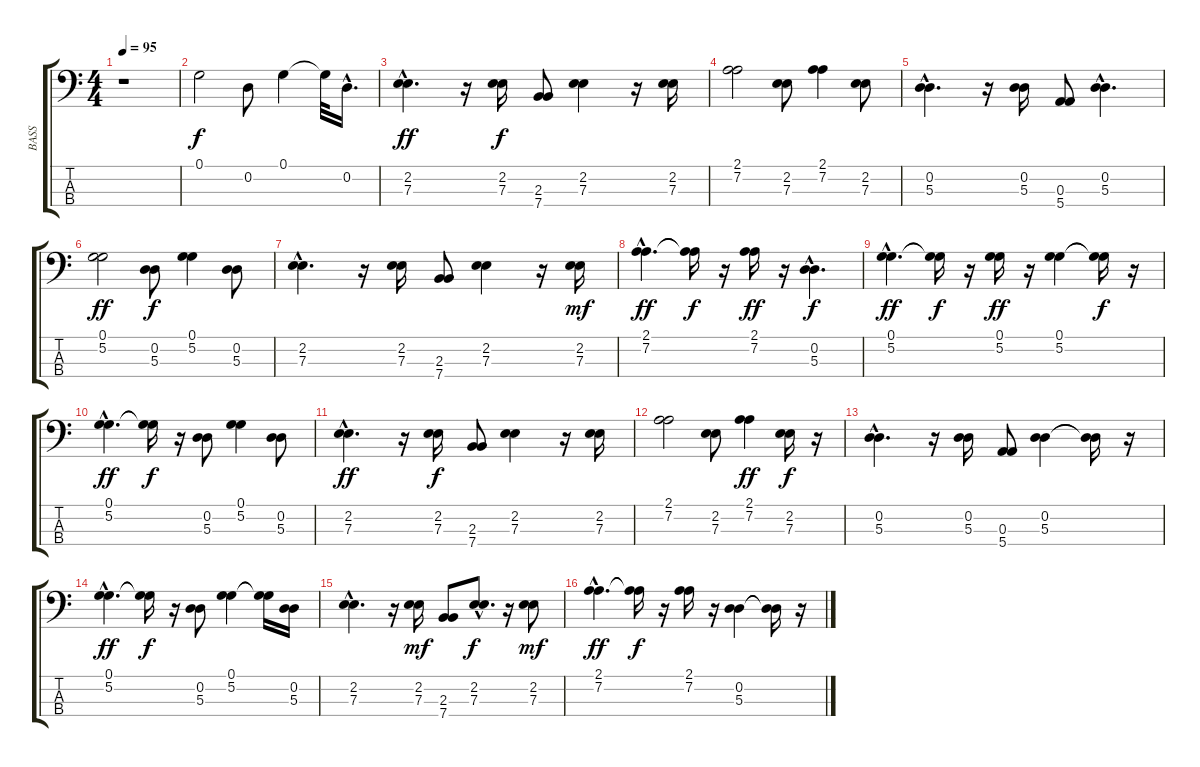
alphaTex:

\track ("BASS" "BASS") {instrument electricbassfinger}
\staff {score tabs}
\tuning (G2 D2 A1 E1) {hide}
\ts (4 4)
\tempo 95
\clef f4
\ks c
r.1{dy ff} |
0.1.2{dy f} 0.2.8 0.1.4 0.1{t}.32 0.2{hac}.16{d} |
(2.2{hac} 7.3{hac}).4{d dy ff} r.16 (2.2 7.3).16{dy f} (2.3 7.4).8 (2.2 7.3).4 r.16 (2.2 7.3).16 |
(2.1 7.2).2 (2.2 7.3).8 (2.1 7.2).4 (2.2 7.3).8 |
(0.2{hac} 5.3{hac}).4{d} r.16 (0.2 5.3).16 (0.3 5.4).8 (0.2{hac} 5.3{hac}).4{d} |
(0.1 5.2).2{dy ff} (0.2 5.3).8{dy f} (0.1 5.2).4 (0.2 5.3).8 |
(2.2{hac} 7.3{hac}).4{d} r.16 (2.2 7.3).16 (2.3 7.4).8 (2.2 7.3).4 r.16 (2.2 7.3).16{dy mf} |
(2.1{hac} 7.2{hac}).4{d dy ff} (2.1{t} 7.2{t}).16{dy f} r.16 (2.1 7.2).16{dy ff} r.16 (0.2{hac} 5.3{hac}).4{d dy f} |
(0.1{hac} 5.2{hac}).4{d dy ff} (0.1{t} 5.2{t}).16{dy f} r.16 (0.1 5.2).16{dy ff} r.16 (0.1 5.2).4 (0.1{t} 5.2{t}).16{dy f} r.16 |
(0.1{hac} 5.2{hac}).4{d dy ff} (0.1{t} 5.2{t}).16{dy f} r.16 (0.2 5.3).8 (0.1 5.2).4 (0.2 5.3).8 |
(2.2{hac} 7.3{hac}).4{d dy ff} r.16 (2.2 7.3).16{dy f} (2.3 7.4).8 (2.2 7.3).4 r.16 (2.2 7.3).16 |
(2.1 7.2).2 (2.2 7.3).8 (2.1 7.2).4{dy ff} (2.2 7.3).16{dy f} r.16 |
(0.2{hac} 5.3{hac}).4{d} r.16 (0.2 5.3).16 (0.3 5.4).8 (0.2 5.3).4 (0.2{t} 5.3{t}).16 r.16 |
(0.1{hac} 5.2{hac}).4{d dy ff} (0.1{t} 5.2{t}).16{dy f} r.16 (0.2 5.3).8 (0.1 5.2).4 (0.1{t} 5.2{t}).16 (0.2 5.3).16 |
(2.2{hac} 7.3{hac}).4{d} r.16 (2.2 7.3).16{dy mf} (2.3 7.4).8 (2.2{hac} 7.3{hac}).8{d dy f} r.16 (2.2 7.3).8{dy mf} |
(2.1{hac} 7.2{hac}).4{d dy ff} (2.1{t} 7.2{t}).16{dy f} r.16 (2.1 7.2).16 r.16 (0.2 5.3).4 (0.2{t} 5.3{t}).16 r.16
